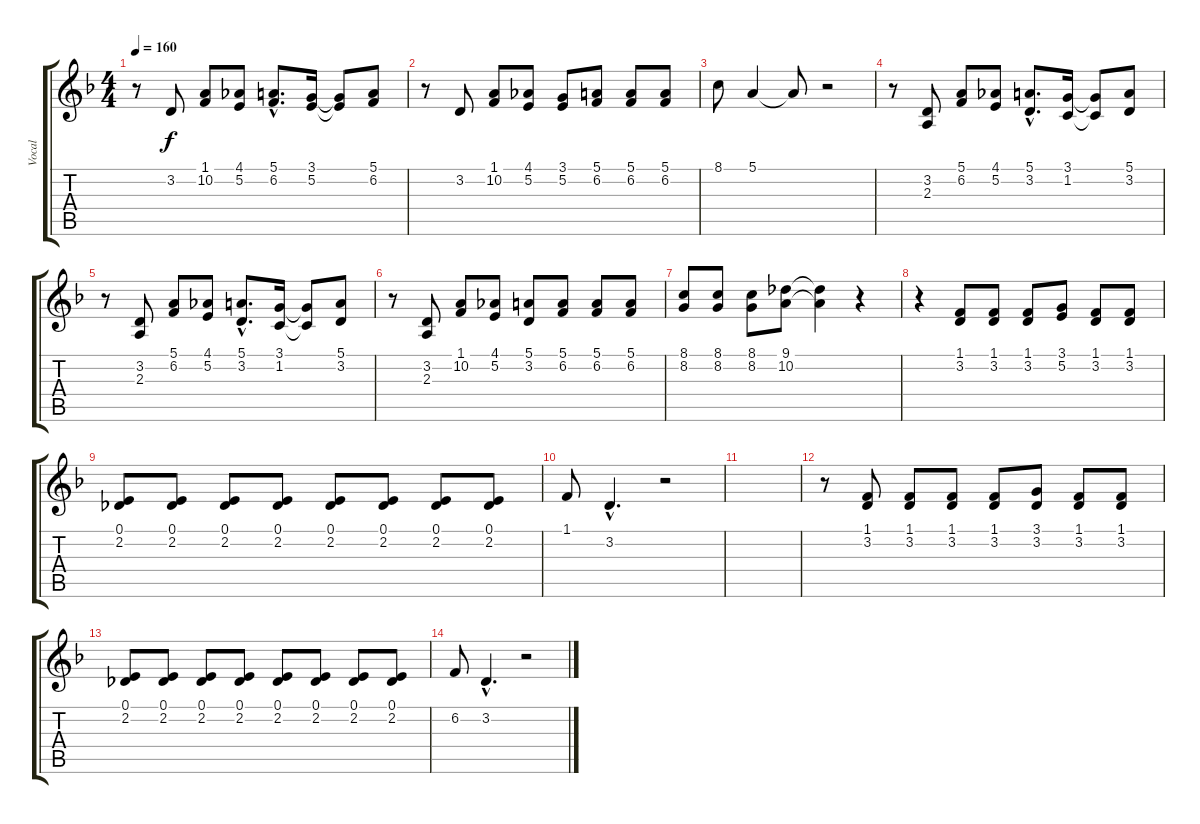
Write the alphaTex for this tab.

\track ("Vocal" "Vocal") {instrument trumpet}
\staff {score tabs}
\tuning (E4 B3 G3 D3 A2 E2) {hide}
\ts (4 4)
\tempo 160
\clef g2
\ks f
r.8{dy f} 3.2.8 (1.1 10.2).8 (4.1 5.2).8 (5.1{hac} 6.2{hac}).8{d} (3.1 5.2).16 (3.1{t} 5.2{t}).8 (5.1 6.2).8 |
r.8 3.2.8 (1.1 10.2).8 (4.1 5.2).8 (3.1 5.2).8 (5.1 6.2).8 (5.1 6.2).8 (5.1 6.2).8 |
8.1.8 5.1.4 5.1{t}.8 r.2 |
r.8 (3.2 2.3).8 (5.1 6.2).8 (4.1 5.2).8 (5.1{hac} 3.2{hac}).8{d} (3.1 1.2).16 (3.1{t} 1.2{t}).8 (5.1 3.2).8 |
r.8 (3.2 2.3).8 (5.1 6.2).8 (4.1 5.2).8 (5.1{hac} 3.2{hac}).8{d} (3.1 1.2).16 (3.1{t} 1.2{t}).8 (5.1 3.2).8 |
r.8 (3.2 2.3).8 (1.1 10.2).8 (4.1 5.2).8 (5.1 3.2).8 (5.1 6.2).8 (5.1 6.2).8 (5.1 6.2).8 |
(8.1 8.2).8 (8.1 8.2).8 (8.1 8.2).8 (9.1 10.2).8 (9.1{t} 10.2{t}).4 r.4 |
r.4 (1.1 3.2).8 (1.1 3.2).8 (1.1 3.2).8 (3.1 5.2).8 (1.1 3.2).8 (1.1 3.2).8 |
(0.1 2.2).8 (0.1 2.2).8 (0.1 2.2).8 (0.1 2.2).8 (0.1 2.2).8 (0.1 2.2).8 (0.1 2.2).8 (0.1 2.2).8 |
1.1.8 3.2{hac}.4{d} r.2 |
|
r.8 (1.1 3.2).8 (1.1 3.2).8 (1.1 3.2).8 (1.1 3.2).8 (3.1 3.2).8 (1.1 3.2).8 (1.1 3.2).8 |
(0.1 2.2).8 (0.1 2.2).8 (0.1 2.2).8 (0.1 2.2).8 (0.1 2.2).8 (0.1 2.2).8 (0.1 2.2).8 (0.1 2.2).8 |
6.2.8 3.2{hac}.4{d} r.2
